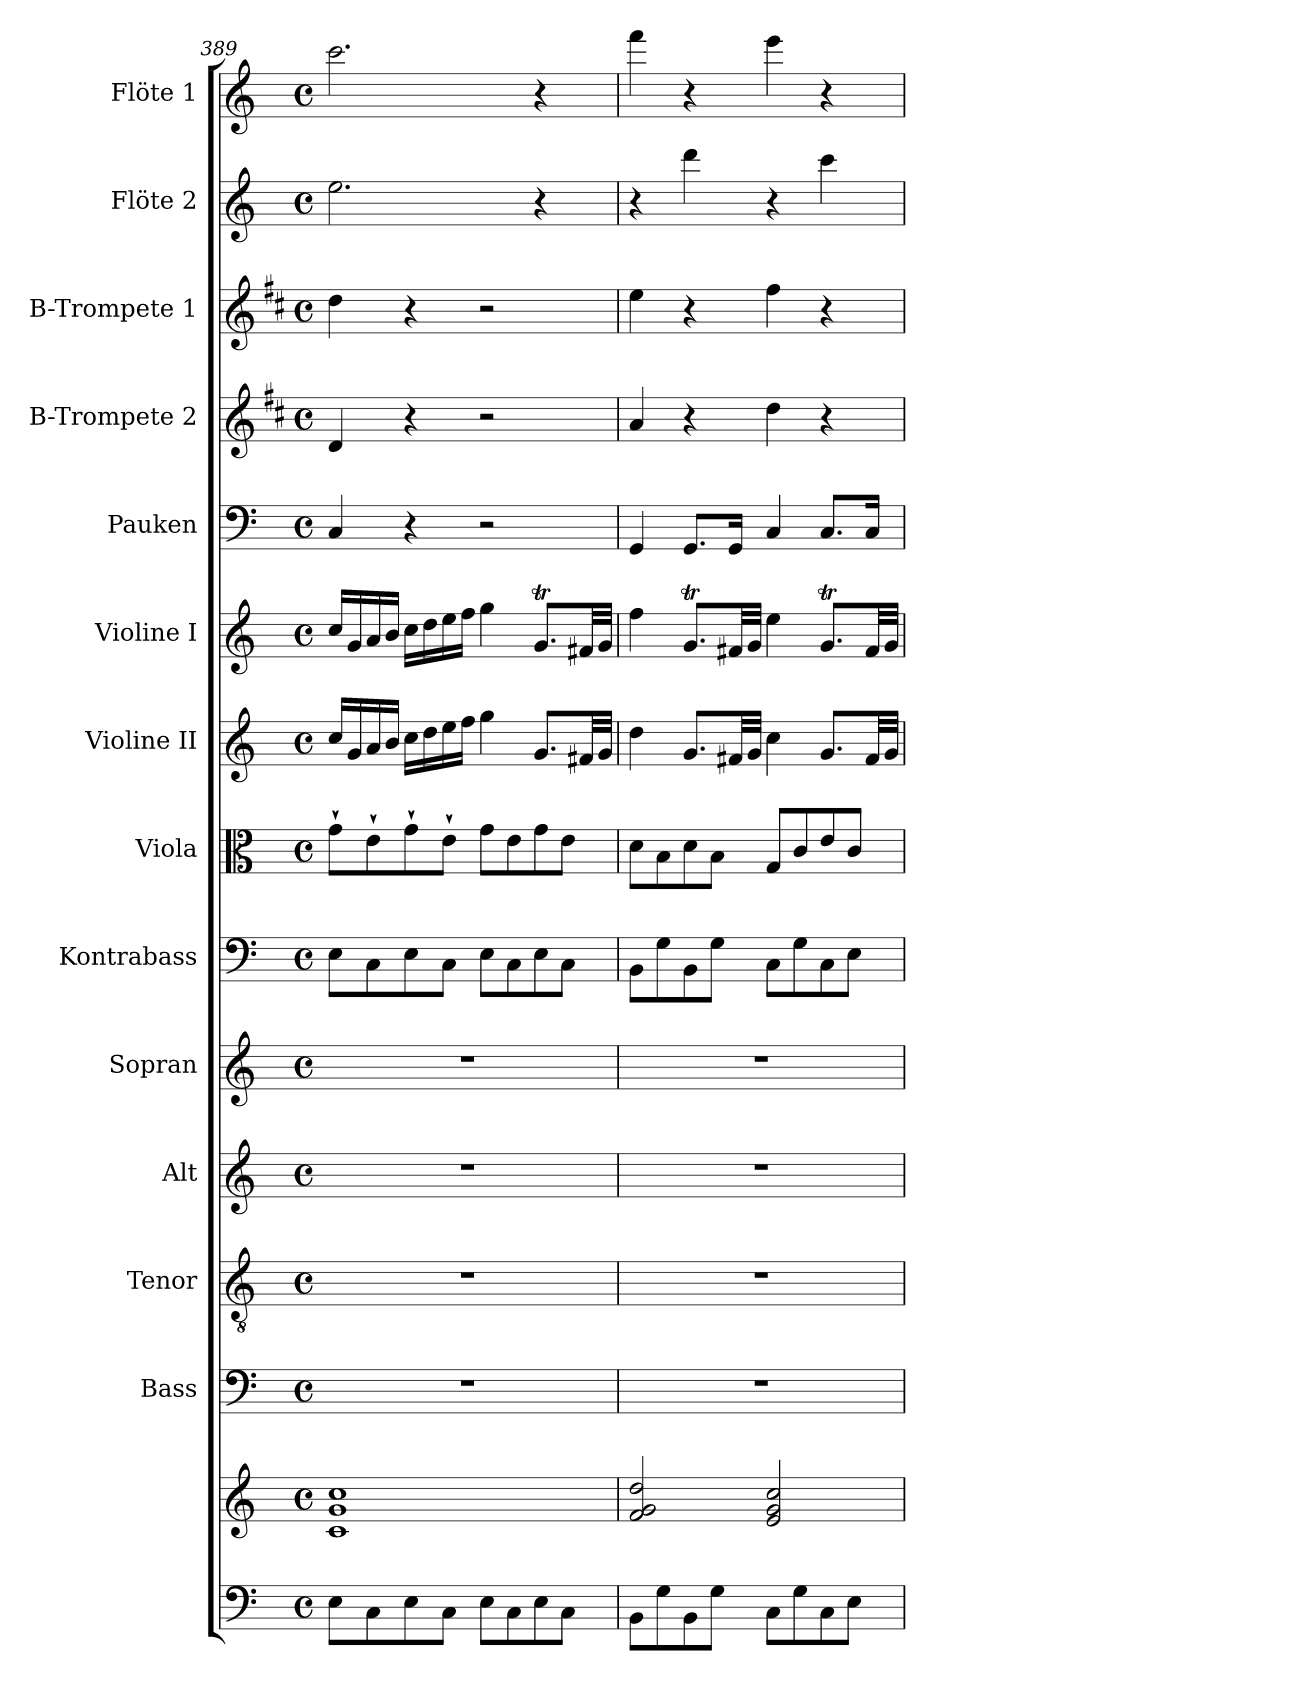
**kern	**kern	**kern	**kern	**kern	**kern	**kern	**kern	**kern	**kern	**kern	**kern	**kern	**kern	**kern
*part14	*part14	*part13	*part12	*part11	*part10	*part9	*part8	*part7	*part6	*part5	*part4	*part3	*part2	*part1
*staff15	*staff14	*staff13	*staff12	*staff11	*staff10	*staff9	*staff8	*staff7	*staff6	*staff5	*staff4	*staff3	*staff2	*staff1
*	*	*I"Bass	*I"Tenor	*I"Alt	*I"Sopran	*I"Kontrabass	*I"Viola	*I"Violine II	*I"Violine I	*I"Pauken	*I"B-Trompete 2	*I"B-Trompete 1	*I"Flöte 2	*I"Flöte 1
*	*	*I'B.	*I'T.	*I'A.	*I'S.	*I'Kb.	*I'Vla.	*I'Vl. II	*I'Vl. I	*I'Pk.	*I'B Trp. 2	*I'B Trp. 1	*I'Fl. 2	*I'Fl. 1
!!LO:PB:g=z
*clefF4	*clefG2	*clefF4	*clefGv2	*clefG2	*clefG2	*clefF4	*clefC3	*clefG2	*clefG2	*clefF4	*clefG2	*clefG2	*clefG2	*clefG2
*	*	*	*	*	*	*ITrd7c12	*	*	*	*	*ITrd1c2	*ITrd1c2	*	*
*k[]	*k[]	*k[]	*k[]	*k[]	*k[]	*k[]	*k[]	*k[]	*k[]	*k[]	*k[]	*k[]	*k[]	*k[]
*C:	*C:	*C:	*C:	*C:	*C:	*C:	*C:	*C:	*C:	*C:	*C:	*C:	*C:	*C:
*M4/4	*M4/4	*M4/4	*M4/4	*M4/4	*M4/4	*M4/4	*M4/4	*M4/4	*M4/4	*M4/4	*M4/4	*M4/4	*M4/4	*M4/4
*met(c)	*met(c)	*met(c)	*met(c)	*met(c)	*met(c)	*met(c)	*met(c)	*met(c)	*met(c)	*met(c)	*met(c)	*met(c)	*met(c)	*met(c)
=389	=389	=389	=389	=389	=389	=389	=389	=389	=389	=389	=389	=389	=389	=389
8E\L	1c 1g 1cc	1r	1r	1r	1r	8EE\L	8g`>\L	16cc/LL	16cc/LL	4C/	4c/	4cc\	2.ee\	2.ccc\
.	.	.	.	.	.	.	.	16g/	16g/	.	.	.	.	.
8C\	.	.	.	.	.	8CC\	8e`>\	16a/	16a/	.	.	.	.	.
.	.	.	.	.	.	.	.	16b/JJ	16b/JJ	.	.	.	.	.
8E\	.	.	.	.	.	8EE\	8g`>\	16cc\LL	16cc\LL	4r	4r	4r	.	.
.	.	.	.	.	.	.	.	16dd\	16dd\	.	.	.	.	.
8C\J	.	.	.	.	.	8CC\J	8e`>\J	16ee\	16ee\	.	.	.	.	.
.	.	.	.	.	.	.	.	16ff\JJ	16ff\JJ	.	.	.	.	.
8E\L	.	.	.	.	.	8EE\L	8g\L	4gg\	4gg\	2r	2r	2r	.	.
8C\	.	.	.	.	.	8CC\	8e\	.	.	.	.	.	.	.
8E\	.	.	.	.	.	8EE\	8g\	8.g/L	8.gT/L	.	.	.	4r	4r
8C\J	.	.	.	.	.	8CC\J	8e\J	.	.	.	.	.	.	.
.	.	.	.	.	.	.	.	32f#X/LL	32f#X/LL	.	.	.	.	.
.	.	.	.	.	.	.	.	32g/JJJ	32g/JJJ	.	.	.	.	.
=390	=390	=390	=390	=390	=390	=390	=390	=390	=390	=390	=390	=390	=390	=390
8BB\L	2f/ 2g/ 2dd/	1r	1r	1r	1r	8BBB\L	8d\L	4dd\	4ff\	4GG/	4g/	4dd\	4r	4fff\
8G\	.	.	.	.	.	8GG\	8B\	.	.	.	.	.	.	.
8BB\	.	.	.	.	.	8BBB\	8d\	8.g/L	8.gT/L	8.GG/L	4r	4r	4ddd\	4r
8G\J	.	.	.	.	.	8GG\J	8B\J	.	.	.	.	.	.	.
.	.	.	.	.	.	.	.	32f#X/LL	32f#X/LL	16GG/Jk	.	.	.	.
.	.	.	.	.	.	.	.	32g/JJJ	32g/JJJ	.	.	.	.	.
8C\L	2e/ 2g/ 2cc/	.	.	.	.	8CC\L	8G/L	4cc\	4ee\	4C/	4cc\	4ee\	4r	4eee\
8G\	.	.	.	.	.	8GG\	8c/	.	.	.	.	.	.	.
8C\	.	.	.	.	.	8CC\	8e/	8.g/L	8.gT/L	8.C/L	4r	4r	4ccc\	4r
8E\J	.	.	.	.	.	8EE\J	8c/J	.	.	.	.	.	.	.
.	.	.	.	.	.	.	.	32f#/LL	32f#/LL	16C/Jk	.	.	.	.
.	.	.	.	.	.	.	.	32g/JJJ	32g/JJJ	.	.	.	.	.
=	=	=	=	=	=	=	=	=	=	=	=	=	=	=
*-	*-	*-	*-	*-	*-	*-	*-	*-	*-	*-	*-	*-	*-	*-
